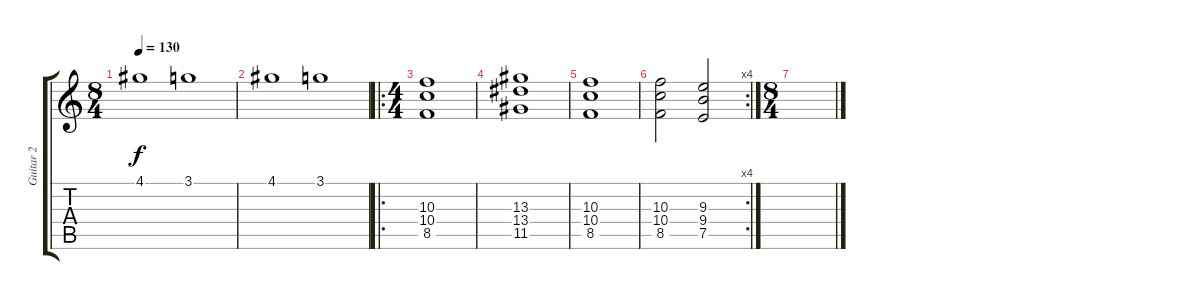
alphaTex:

\track ("Guitar 2" "Guitar 2") {instrument distortionguitar}
\staff {score tabs}
\tuning (E4 B3 G3 D3 A2 E2) {hide}
\ts (8 4)
\tempo 130
\clef g2
\ks c
4.1.1{dy f} 3.1.1 |
4.1.1 3.1.1 |
\ro
\ts (4 4)
(10.3 10.4 8.5).1 |
(13.3 13.4 11.5).1 |
(10.3 10.4 8.5).1 |
\rc 4
(10.3 10.4 8.5).2 (9.3 9.4 7.5).2 |
\ts (8 4)
